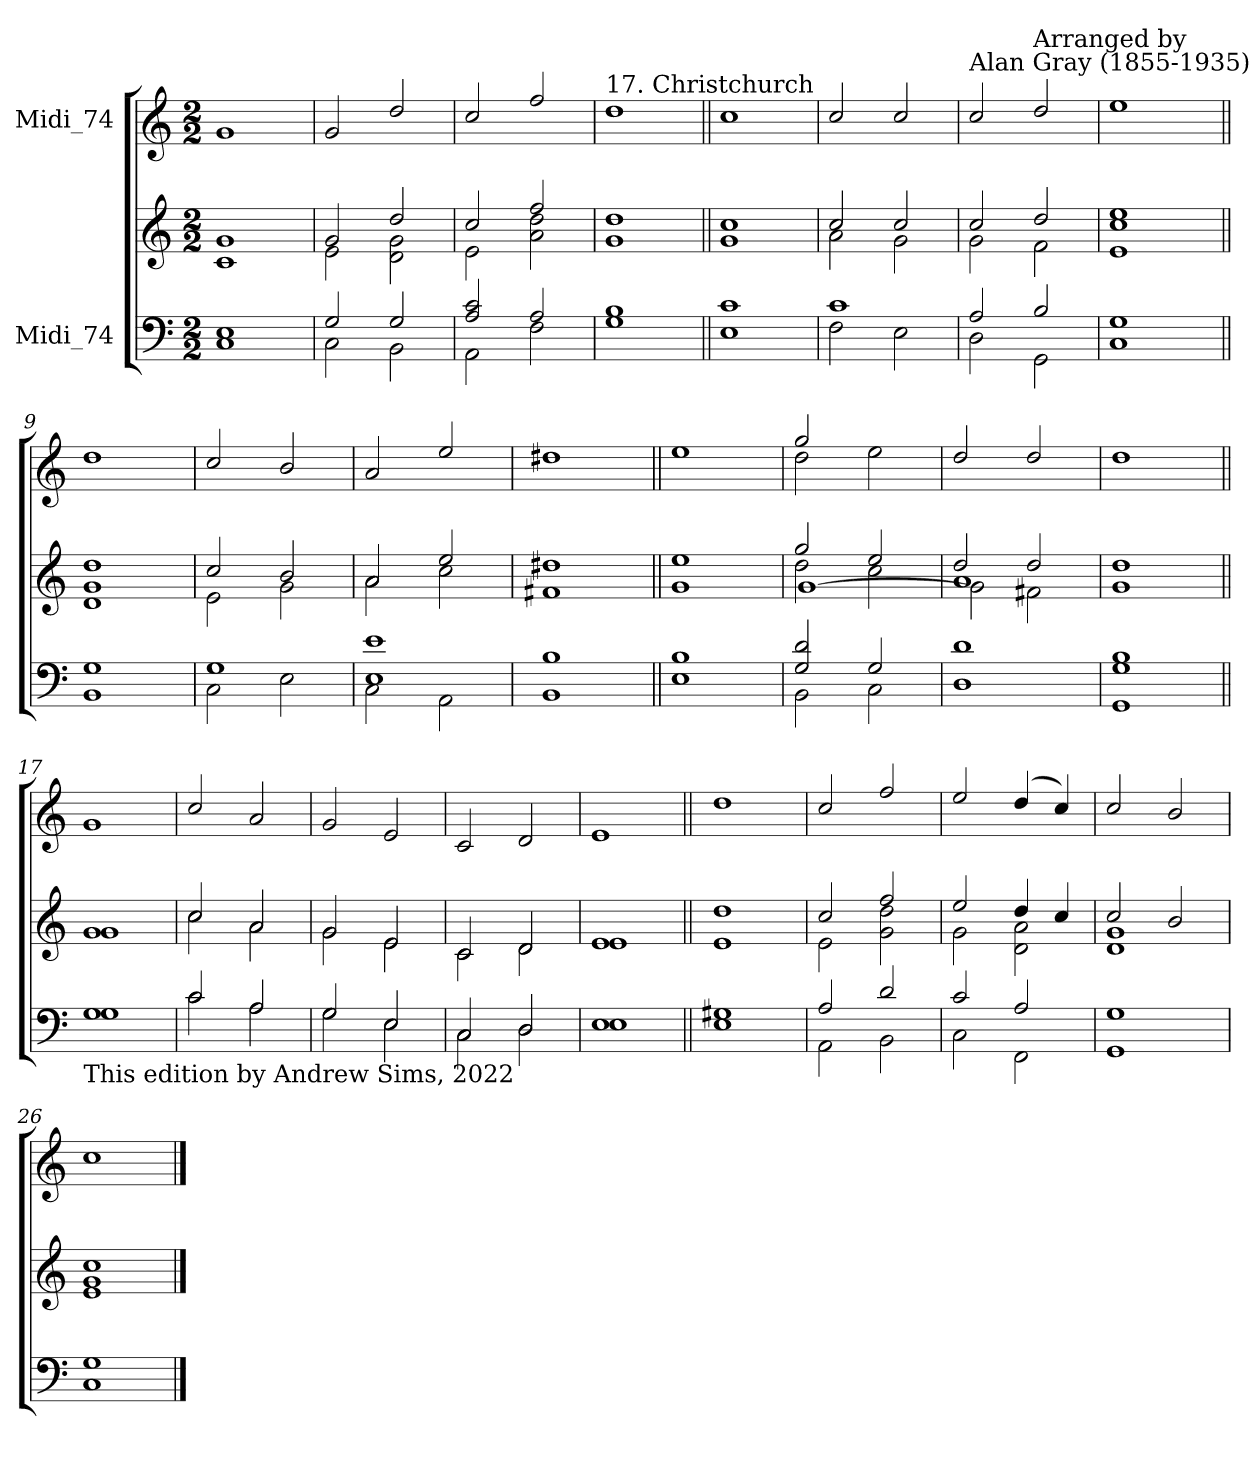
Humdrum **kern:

**kern	**kern	**kern
*part2	*part2	*part1
*staff3	*staff2	*staff1
*I"Midi_74	*	*I"Midi_74
*clefF4	*clefG2	*clefG2
*k[]	*k[]	*k[]
*C:	*C:	*C:
*M2/2	*M2/2	*M2/2
=1	=1	=1
*^	*^	*^
*	*^	*	*^	*	*
1E/	1ryy	1C\	1g/	1ryy	1c\	1g	1ryy
=2	=2	=2	=2	=2	=2	=2	=2
2G/	1ryy	2C\	2g/	1ryy	2e\	2g	1ryy
2G/	.	2BB\	2dd/	.	2d\ 2g\	2dd	.
=3	=3	=3	=3	=3	=3	=3	=3
2A/ 2c/	1ryy	2AA\	2cc/	1ryy	2e\	2cc	1ryy
2A/	.	2F\	2ff/	.	2a\ 2dd\	2ff	.
=4	=4	=4	=4	=4	=4	=4	=4
!	!	!	!	!	!	!LO:TX:a:t=17. Christchurch	!
1B/	1ryy	1G\	1dd/	1ryy	1g\	1dd	1ryy
=5||	=5||	=5||	=5||	=5||	=5||	=5||	=5||
1c/	1ryy	1E\	1cc/	1ryy	1g\	1cc	1ryy
=6	=6	=6	=6	=6	=6	=6	=6
1c/	1ryy	2F\	2cc/	1ryy	2a\	2cc	1ryy
.	.	2E\	2cc/	.	2g\	2cc	.
=7	=7	=7	=7	=7	=7	=7	=7
2A/	1ryy	2D\	2cc/	1ryy	2g\	2cc	1ryy
2B/	.	2GG\	2dd/	.	2f\	2dd	.
=8	=8	=8	=8	=8	=8	=8	=8
!	!	!	!	!	!	!LO:TX:a:cj:t=Arranged by\nAlan Gray (1855-1935)	!
1G/	1ryy	1C\	1ee/	1ryy	1e\ 1cc\	1ee	1ryy
!!LO:LB:g=z	!!
=9||	=9||	=9||	=9||	=9||	=9||	=9||	=9||
1G/	1ryy	1BB\	1g/ 1dd/	1ryy	1d\	1dd	1ryy
=10	=10	=10	=10	=10	=10	=10	=10
1G/	1ryy	2C\	2cc/	1ryy	2e\	2cc	1ryy
.	.	2E\	2b/	.	2g\	2b	.
=11	=11	=11	=11	=11	=11	=11	=11
1E/ 1e/	1ryy	2C\	2a/	1ryy	2a\	2a	1ryy
.	.	2AA\	2ee/	.	2cc\	2ee	.
=12	=12	=12	=12	=12	=12	=12	=12
1B/	1ryy	1BB\	1dd#X/	1ryy	1f#X\	1dd#X	1ryy
=13||	=13||	=13||	=13||	=13||	=13||	=13||	=13||
1B/	1ryy	1E\	1ee/	1ryy	1g\	1ee	1ryy
=14	=14	=14	=14	=14	=14	=14	=14
2G/ 2d/	1ryy	2BB\	2gg/	2dd\	[1g\	2gg	2dd\
2G/	.	2C\	2ee/	2cc\	.	2ee	2ryy
=15	=15	=15	=15	=15	=15	=15	=15
1d/	1ryy	1D\	2dd/	1a\	2g\]	2dd	1ryy
.	.	.	2dd/	.	2f#X\	2dd	.
=16	=16	=16	=16	=16	=16	=16	=16
1G/ 1B/	1ryy	1GG\	1dd/	1ryy	1g\	1dd	1ryy
!!LO:LB:g=z	!!
=17||	=17||	=17||	=17||	=17||	=17||	=17||	=17||
!LO:TX:b:t=This edition by Andrew Sims, 2022	!	!	!	!	!	!	!
1G/	1ryy	1G\	1g/	1ryy	1g\	1g	1ryy
=18	=18	=18	=18	=18	=18	=18	=18
2c/	1ryy	2c\	2cc/	1ryy	2cc\	2cc	1ryy
2A/	.	2A\	2a/	.	2a\	2a	.
=19	=19	=19	=19	=19	=19	=19	=19
2G/	1ryy	2G\	2g/	1ryy	2g\	2g	1ryy
2E/	.	2E\	2e/	.	2e\	2e	.
=20	=20	=20	=20	=20	=20	=20	=20
2C/	1ryy	2C\	2c/	1ryy	2c\	2c	1ryy
2D/	.	2D\	2d/	.	2d\	2d	.
=21	=21	=21	=21	=21	=21	=21	=21
1E/	1ryy	1E\	1e/	1ryy	1e\	1e	1ryy
=22||	=22||	=22||	=22||	=22||	=22||	=22||	=22||
1G#X/	1ryy	1E\	1dd/	1ryy	1e\	1dd	1ryy
=23	=23	=23	=23	=23	=23	=23	=23
2A/	1ryy	2AA\	2cc/	1ryy	2e\	2cc	1ryy
2d/	.	2BB\	2ff/	.	2g\ 2dd\	2ff	.
=24	=24	=24	=24	=24	=24	=24	=24
2c/	1ryy	2C\	2ee/	1ryy	2g\	2ee	1ryy
2A/	.	2FF\	4dd/	.	2d\ 2a\	(>4dd	.
.	.	.	4cc/	.	.	4cc)	.
=25	=25	=25	=25	=25	=25	=25	=25
1G/	1ryy	1GG\	2cc/	1ryy	1d\ 1g\	2cc	1ryy
.	.	.	2b/	.	.	2b	.
=26	=26	=26	=26	=26	=26	=26	=26
1G/	1ryy	1C\	1cc/	1ryy	1e\ 1g\	1cc	1ryy
*v	*v	*v	*	*	*	*v	*v
*	*v	*v	*v	*
==	==	==
*-	*-	*-
